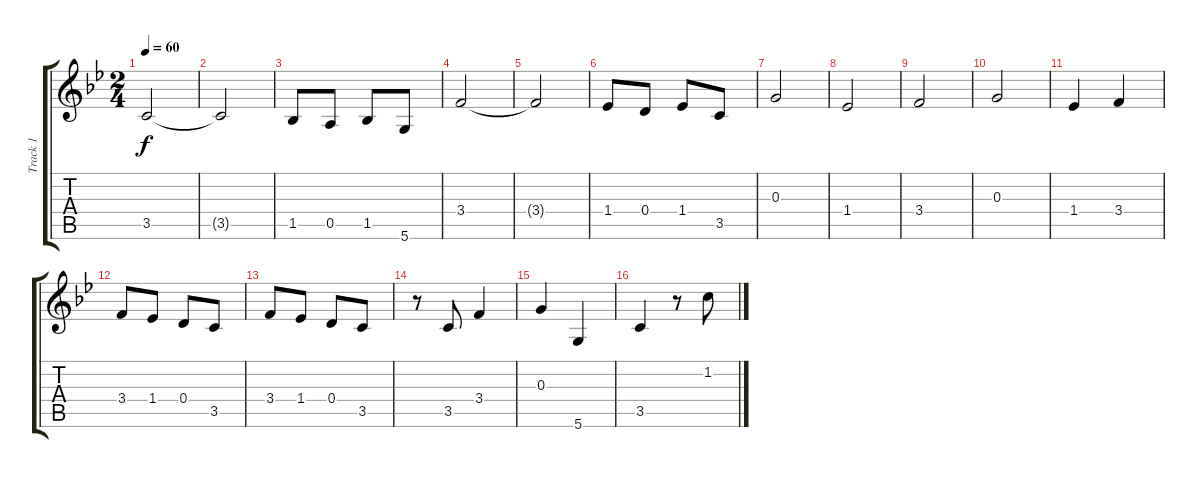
\track ("Track 1" "Track 1") {instrument acousticguitarsteel}
\staff {score tabs}
\tuning (E4 B3 G3 D3 A2 D2) {hide}
\ts (2 4)
\tempo 60
\clef g2
\ks bb
3.5.2{dy f} |
3.5{t}.2 |
1.5.8 0.5.8 1.5.8 5.6.8 |
3.4.2 |
3.4{t}.2 |
1.4.8 0.4.8 1.4.8 3.5.8 |
0.3.2 |
1.4.2 |
3.4.2 |
0.3.2 |
1.4.4 3.4.4 |
3.4.8 1.4.8 0.4.8 3.5.8 |
3.4.8 1.4.8 0.4.8 3.5.8 |
r.8 3.5.8 3.4.4 |
0.3.4 5.6.4 |
3.5.4 r.8 1.2.8
